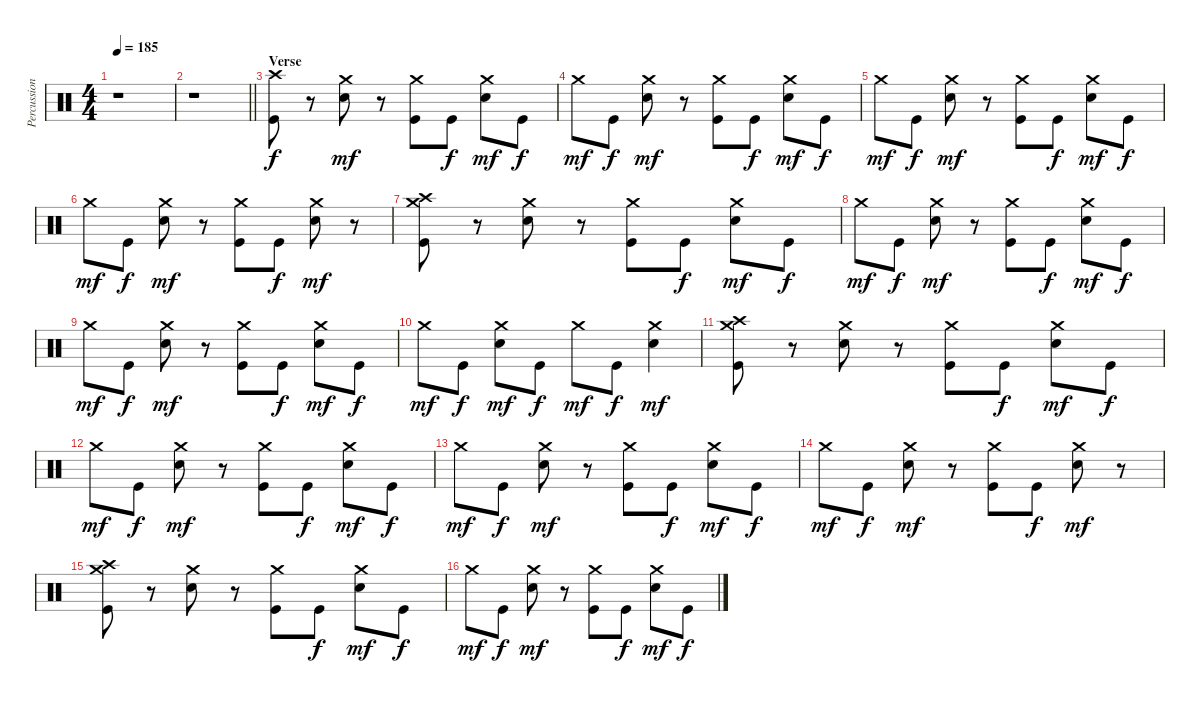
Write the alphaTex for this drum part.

\track ("Percussions" "Percussion") {instrument percussion}
\staff {score}
\articulation defaults
\ts (4 4)
\tempo 185
\clef neutral
\ks c
r.1{dy mf} |
\barLineRight lightlight
r.1 |
\section ("" "Verse")
("Kick (hit)" "Crash high (hit)").8{dy f} r.8 ("Electric Snare (hit)" "Crash medium (hit)").8{dy mf} r.8 ("Kick (hit)" "Crash medium (hit)").8 "Kick (hit)".8{dy f} ("Electric Snare (hit)" "Crash medium (hit)").8{dy mf} "Kick (hit)".8{dy f} |
"Crash medium (hit)".8{dy mf} "Kick (hit)".8{dy f} ("Electric Snare (hit)" "Crash medium (hit)").8{dy mf} r.8 ("Kick (hit)" "Crash medium (hit)").8 "Kick (hit)".8{dy f} ("Electric Snare (hit)" "Crash medium (hit)").8{dy mf} "Kick (hit)".8{dy f} |
"Crash medium (hit)".8{dy mf} "Kick (hit)".8{dy f} ("Electric Snare (hit)" "Crash medium (hit)").8{dy mf} r.8 ("Kick (hit)" "Crash medium (hit)").8 "Kick (hit)".8{dy f} ("Electric Snare (hit)" "Crash medium (hit)").8{dy mf} "Kick (hit)".8{dy f} |
"Crash medium (hit)".8{dy mf} "Kick (hit)".8{dy f} ("Electric Snare (hit)" "Crash medium (hit)").8{dy mf} r.8 ("Kick (hit)" "Crash medium (hit)").8 "Kick (hit)".8{dy f} ("Electric Snare (hit)" "Crash medium (hit)").8{dy mf} r.8 |
("Kick (hit)" "Crash medium (hit)" "Crash high (hit)").8 r.8 ("Electric Snare (hit)" "Crash medium (hit)").8 r.8 ("Kick (hit)" "Crash medium (hit)").8 "Kick (hit)".8{dy f} ("Electric Snare (hit)" "Crash medium (hit)").8{dy mf} "Kick (hit)".8{dy f} |
"Crash medium (hit)".8{dy mf} "Kick (hit)".8{dy f} ("Electric Snare (hit)" "Crash medium (hit)").8{dy mf} r.8 ("Kick (hit)" "Crash medium (hit)").8 "Kick (hit)".8{dy f} ("Electric Snare (hit)" "Crash medium (hit)").8{dy mf} "Kick (hit)".8{dy f} |
"Crash medium (hit)".8{dy mf} "Kick (hit)".8{dy f} ("Electric Snare (hit)" "Crash medium (hit)").8{dy mf} r.8 ("Kick (hit)" "Crash medium (hit)").8 "Kick (hit)".8{dy f} ("Electric Snare (hit)" "Crash medium (hit)").8{dy mf} "Kick (hit)".8{dy f} |
"Crash medium (hit)".8{dy mf} "Kick (hit)".8{dy f} ("Electric Snare (hit)" "Crash medium (hit)").8{dy mf} "Kick (hit)".8{dy f} "Crash medium (hit)".8{dy mf} "Kick (hit)".8{dy f} ("Electric Snare (hit)" "Crash medium (hit)").4{dy mf} |
("Kick (hit)" "Crash medium (hit)" "Crash high (hit)").8 r.8 ("Electric Snare (hit)" "Crash medium (hit)").8 r.8 ("Kick (hit)" "Crash medium (hit)").8 "Kick (hit)".8{dy f} ("Electric Snare (hit)" "Crash medium (hit)").8{dy mf} "Kick (hit)".8{dy f} |
"Crash medium (hit)".8{dy mf} "Kick (hit)".8{dy f} ("Electric Snare (hit)" "Crash medium (hit)").8{dy mf} r.8 ("Kick (hit)" "Crash medium (hit)").8 "Kick (hit)".8{dy f} ("Electric Snare (hit)" "Crash medium (hit)").8{dy mf} "Kick (hit)".8{dy f} |
"Crash medium (hit)".8{dy mf} "Kick (hit)".8{dy f} ("Electric Snare (hit)" "Crash medium (hit)").8{dy mf} r.8 ("Kick (hit)" "Crash medium (hit)").8 "Kick (hit)".8{dy f} ("Electric Snare (hit)" "Crash medium (hit)").8{dy mf} "Kick (hit)".8{dy f} |
"Crash medium (hit)".8{dy mf} "Kick (hit)".8{dy f} ("Electric Snare (hit)" "Crash medium (hit)").8{dy mf} r.8 ("Kick (hit)" "Crash medium (hit)").8 "Kick (hit)".8{dy f} ("Electric Snare (hit)" "Crash medium (hit)").8{dy mf} r.8 |
("Kick (hit)" "Crash medium (hit)" "Crash high (hit)").8 r.8 ("Electric Snare (hit)" "Crash medium (hit)").8 r.8 ("Kick (hit)" "Crash medium (hit)").8 "Kick (hit)".8{dy f} ("Electric Snare (hit)" "Crash medium (hit)").8{dy mf} "Kick (hit)".8{dy f} |
"Crash medium (hit)".8{dy mf} "Kick (hit)".8{dy f} ("Electric Snare (hit)" "Crash medium (hit)").8{dy mf} r.8 ("Kick (hit)" "Crash medium (hit)").8 "Kick (hit)".8{dy f} ("Electric Snare (hit)" "Crash medium (hit)").8{dy mf} "Kick (hit)".8{dy f}
